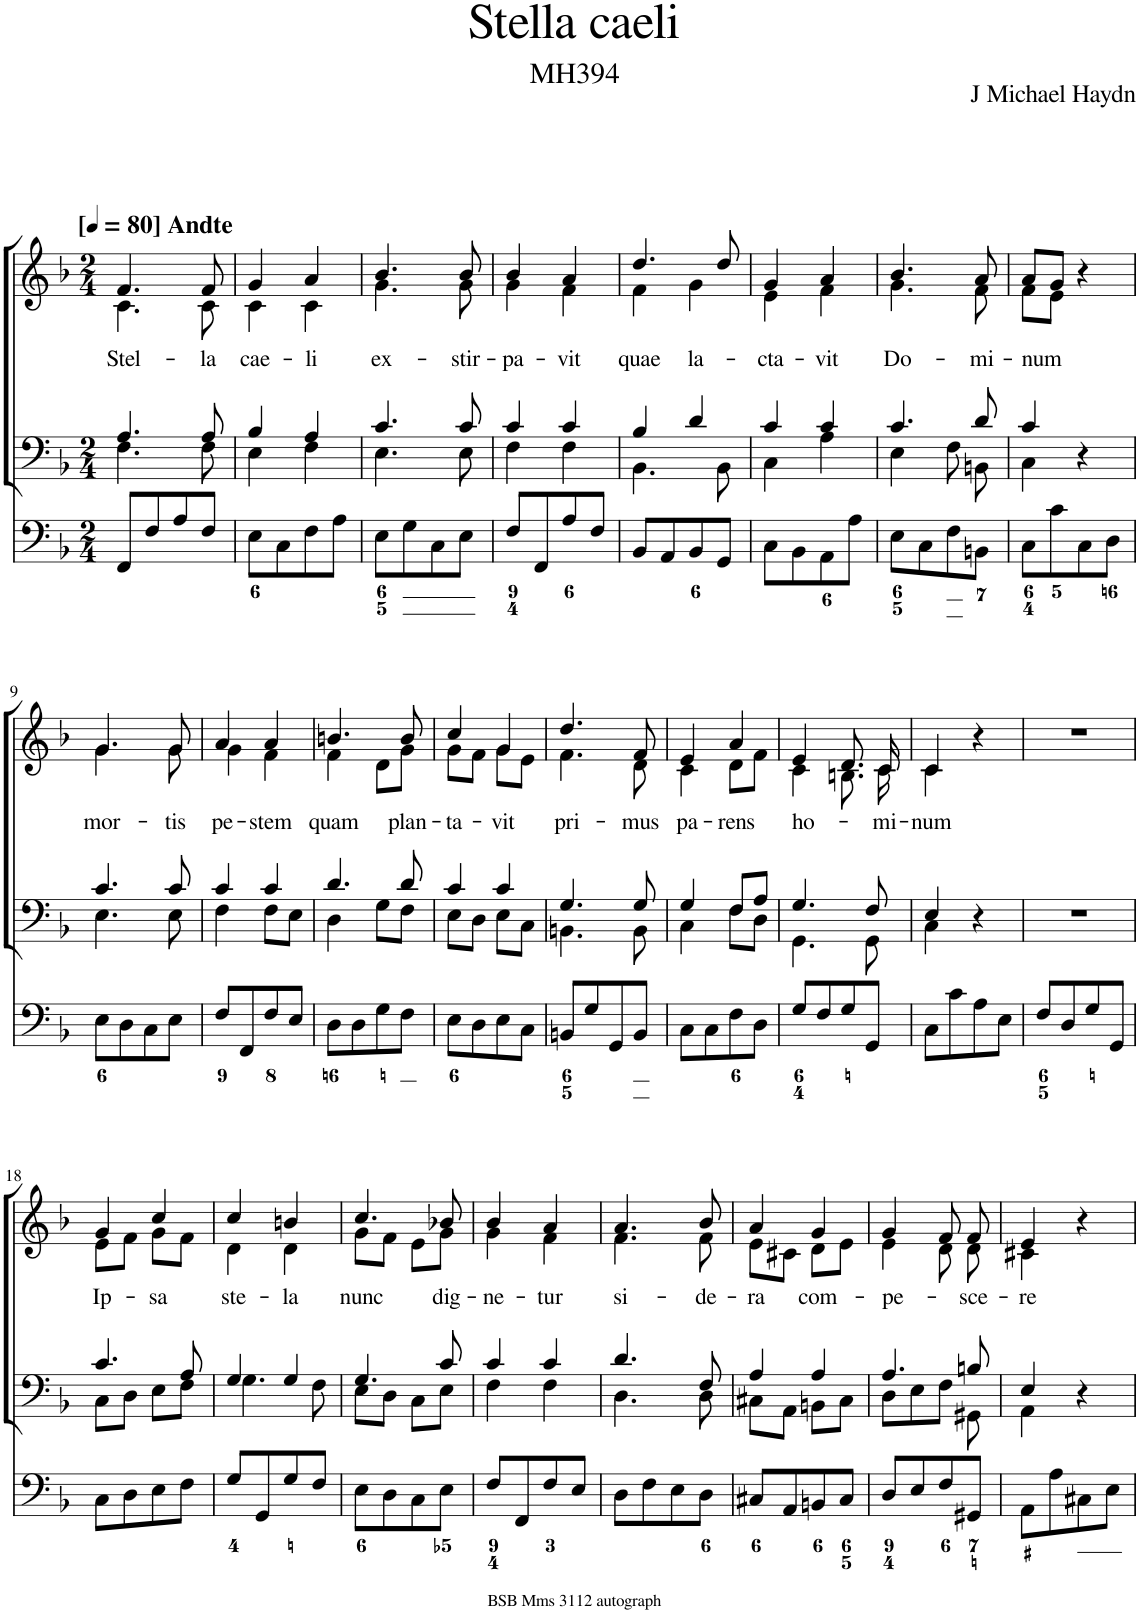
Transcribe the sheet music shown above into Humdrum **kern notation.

**kern	**kern	**kern	**text
*part3	*part2	*part1	*part1
*staff3	*staff2	*staff1	*staff1
*I"Organ	*I"Voice	*I"Voice	*
*clefF4	*clefF4	*clefG2	*
*k[b-]	*k[b-]	*k[b-]	*
*M2/4	*M2/4	*M2/4	*
*MM80	*MM80	*MM80	*
=1	=1	=1	=1
*	*^	*^	*
!	!	!	!LO:TX:a:B:t=[	!	!
!	!	!	!LO:TX:a:B:t=] Andte	!	!
!	!	!	!	!	!LO:LY:b
8FF/L	4.A/	4.F\	4.f/	4.c\	Stel-
8F/	.	.	.	.	.
8A/	.	.	.	.	.
!	!	!	!	!	!LO:LY:b
8F/J	8A/	8F\	8f/	8c\	-la
=2	=2	=2	=2	=2	=2
!	!	!	!	!	!LO:LY:b
8E\L	4B-/	4E\	4g/	4c\	cae-
8C\	.	.	.	.	.
!	!	!	!	!	!LO:LY:b
8F\	4A/	4F\	4a/	4c\	-li
8A\J	.	.	.	.	.
=3	=3	=3	=3	=3	=3
!	!	!	!	!	!LO:LY:b
8E\L	4.c/	4.E\	4.b-/	4.g\	ex-
8G\	.	.	.	.	.
8C\	.	.	.	.	.
!	!	!	!	!	!LO:LY:b
8E\J	8c/	8E\	8b-/	8g\	-stir-
=4	=4	=4	=4	=4	=4
!	!	!	!	!	!LO:LY:b
8F/L	4c/	4F\	4b-/	4g\	-pa-
8FF/	.	.	.	.	.
!	!	!	!	!	!LO:LY:b
8A/	4c/	4F\	4a/	4f\	-vit
8F/J	.	.	.	.	.
=5	=5	=5	=5	=5	=5
!	!	!	!	!	!LO:LY:b
8BB-/L	4B-/	4.BB-\	4.dd/	4f\	quae
8AA/	.	.	.	.	.
!	!	!	!	!	!LO:LY:b
8BB-/	4d/	.	.	4g\	la-
8GG/J	.	8BB-\	8dd/	.	.
=6	=6	=6	=6	=6	=6
!	!	!	!	!	!LO:LY:b
8C\L	4c/	4C\	4g/	4e\	-cta-
8BB-\	.	.	.	.	.
!	!	!	!	!	!LO:LY:b
8AA\	4c/	4A\	4a/	4f\	-vit
8A\J	.	.	.	.	.
=7	=7	=7	=7	=7	=7
!	!	!	!	!	!LO:LY:b
8E\L	4.c/	4E\	4.b-/	4.g\	Do-
8C\	.	.	.	.	.
8F\	.	8F\	.	.	.
!	!	!	!	!	!LO:LY:b
8BBn\J	8d/	8BBn\	8a/	8f\	-mi-
=8	=8	=8	=8	=8	=8
!	!	!	!	!	!LO:LY:b
8C\L	4c/	4C\	8a/L	8f\L	-num
8c\	.	.	8g/J	8e\J	.
8C\	4r	4ryy	4r	4ryy	.
8D\J	.	.	.	.	.
!!LO:LB:g=z	!!
=9	=9	=9	=9	=9	=9
!	!	!	!	!	!LO:LY:b
8E\L	4.c/	4.E\	4.g/	4.g\	mor-
8D\	.	.	.	.	.
8C\	.	.	.	.	.
!	!	!	!	!	!LO:LY:b
8E\J	8c/	8E\	8g/	8g\	-tis
=10	=10	=10	=10	=10	=10
!	!	!	!	!	!LO:LY:b
8F/L	4c/	4F\	4a/	4g\	pe-
8FF/	.	.	.	.	.
!	!	!	!	!	!LO:LY:b
8F/	4c/	8F\L	4a/	4f\	-stem
8E/J	.	8E\J	.	.	.
=11	=11	=11	=11	=11	=11
!	!	!	!	!	!LO:LY:b
8D\L	4.d/	4D\	4.bn/	4f\	quam
8D\	.	.	.	.	.
8G\	.	8G\L	.	8d\L	.
!	!	!	!	!	!LO:LY:b
8F\J	8d/	8F\J	8b/	8g\J	plan-
=12	=12	=12	=12	=12	=12
!	!	!	!	!	!LO:LY:b
8E\L	4c/	8E\L	4cc/	8g\L	-ta-
8D\	.	8D\J	.	8f\J	.
!	!	!	!	!	!LO:LY:b
8E\	4c/	8E\L	4g/	8g\L	-vit
8C\J	.	8C\J	.	8e\J	.
=13	=13	=13	=13	=13	=13
!	!	!	!	!	!LO:LY:b
8BBn/L	4.G/	4.BBn\	4.dd/	4.f\	pri-
8G/	.	.	.	.	.
8GG/	.	.	.	.	.
!	!	!	!	!	!LO:LY:b
8BB/J	8G/	8BB\	8f/	8d\	-mus
=14	=14	=14	=14	=14	=14
!	!	!	!	!	!LO:LY:b
8C\L	4G/	4C\	4e/	4c\	pa-
8C\	.	.	.	.	.
!	!	!	!	!	!LO:LY:b
8F\	8F/L	8F\L	4a/	8d\L	-rens
8D\J	8A/J	8D\J	.	8f\J	.
=15	=15	=15	=15	=15	=15
!	!	!	!	!	!LO:LY:b
8G/L	4.G/	4.GG\	4e/	4c\	ho-
8F/	.	.	.	.	.
8G/	.	.	8.d/	8.Bn\	.
8GG/J	8F/	8GG\	.	.	.
!	!	!	!	!	!LO:LY:b
.	.	.	16c/	16c\	-mi-
=16	=16	=16	=16	=16	=16
!	!	!	!	!	!LO:LY:b
8C\L	4E/	4C\	4c/	4c\	-num
8c\	.	.	.	.	.
8A\	4r	4ryy	4r	4ryy	.
8E\J	.	.	.	.	.
*	*v	*v	*	*	*
*	*	*v	*v	*
=17	=17	=17	=17
8F/L	2r	2r	.
8D/	.	.	.
8G/	.	.	.
8GG/J	.	.	.
!!LO:LB:g=z
=18	=18	=18	=18
*	*^	*	*
!	!	!	!	!LO:LY:b
*	*	*	*^	*
8C\L	4.c/	8C\L	4g/	8e\L	Ip-
8D\	.	8D\J	.	8f\J	.
!	!	!	!	!	!LO:LY:b
8E\	.	8E\L	4cc/	8g\L	-sa
8F\J	8A/	8F\J	.	8f\J	.
=19	=19	=19	=19	=19	=19
!	!	!	!	!	!LO:LY:b
8G/L	4G/	4.G\	4cc/	4d\	ste-
8GG/	.	.	.	.	.
!	!	!	!	!	!LO:LY:b
8G/	4G/	.	4bn/	4d\	-la
8F/J	.	8F\	.	.	.
=20	=20	=20	=20	=20	=20
!	!	!	!	!	!LO:LY:b
8E\L	4.G/	8E\L	4.cc/	8g\L	nunc
8D\	.	8D\J	.	8f\J	.
8C\	.	8C\L	.	8e\L	.
!	!	!	!	!	!LO:LY:b
8E\J	8c/	8E\J	8b-X/	8g\J	dig-
=21	=21	=21	=21	=21	=21
!	!	!	!	!	!LO:LY:b
8F/L	4c/	4F\	4b-/	4g\	-ne-
8FF/	.	.	.	.	.
!	!	!	!	!	!LO:LY:b
8F/	4c/	4F\	4a/	4f\	-tur
8E/J	.	.	.	.	.
=22	=22	=22	=22	=22	=22
!	!	!	!	!	!LO:LY:b
8D\L	4.d/	4.D\	4.a/	4.f\	si-
8F\	.	.	.	.	.
8E\	.	.	.	.	.
!	!	!	!	!	!LO:LY:b
8D\J	8F/	8D\	8b-/	8f\	-de-
=23	=23	=23	=23	=23	=23
!	!	!	!	!	!LO:LY:b
8C#X/L	4A/	8C#X\L	4a/	8e\L	-ra
8AA/	.	8AA\J	.	8c#X\J	.
!	!	!	!	!	!LO:LY:b
8BBn/	4A/	8BBn\L	4g/	8d\L	com-
8C#/J	.	8C#\J	.	8e\J	.
=24	=24	=24	=24	=24	=24
!	!	!	!	!	!LO:LY:b
8D/L	4.A/	8D\L	4g/	4e\	-pe-
8E/	.	8E\	.	.	.
8F/	.	8F\J	8f/	8d\	.
!	!	!	!	!	!LO:LY:b
8GG#X/J	8Bn/	8GG#X\	8f/	8d\	-sce-
=25	=25	=25	=25	=25	=25
!	!	!	!	!	!LO:LY:b
8AA\L	4E/	4AA\	4e/	4c#X\	-re
8A\	.	.	.	.	.
8C#X\	4r	4ryy	4r	4ryy	.
8E\J	.	.	.	.	.
*	*v	*v	*	*	*
*	*	*v	*v	*
=	=	=	=
*-	*-	*-	*-
